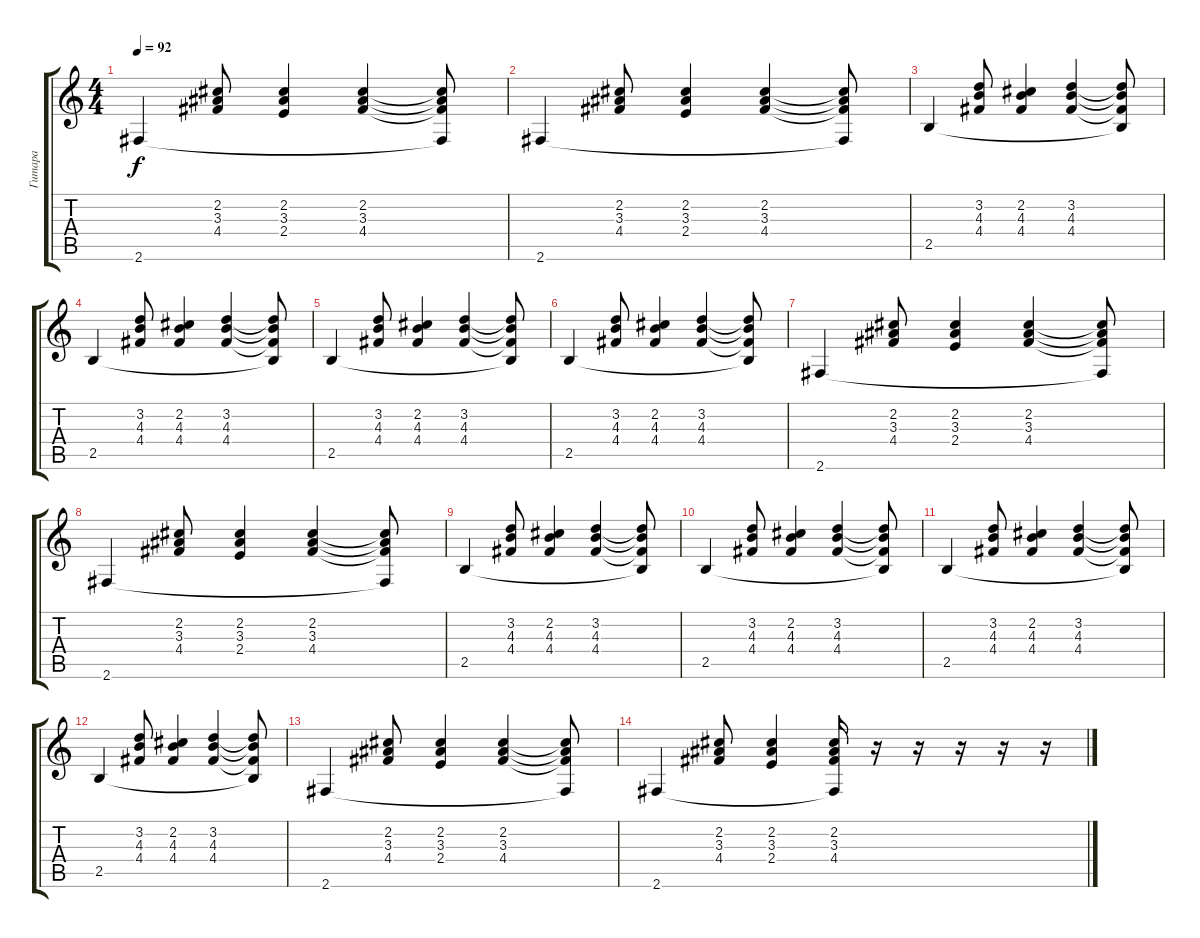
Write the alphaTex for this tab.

\track ("Гитара" "Гитара") {instrument acousticguitarnylon}
\staff {score tabs}
\tuning (E4 B3 G3 D3 A2 E2) {hide}
\ts (4 4)
\tempo 92
\clef g2
\ks c
2.6.4{dy f} (2.2 3.3 4.4).8 (2.2 3.3 2.4).4 (2.2 3.3 4.4).4 (2.2{t} 3.3{t} 4.4{t} 2.6{t}).8 |
2.6.4 (2.2 3.3 4.4).8 (2.2 3.3 2.4).4 (2.2 3.3 4.4).4 (2.2{t} 3.3{t} 4.4{t} 2.6{t}).8 |
2.5.4 (3.2 4.3 4.4).8 (2.2 4.3 4.4).4 (3.2 4.3 4.4).4 (3.2{t} 4.3{t} 4.4{t} 2.5{t}).8 |
2.5.4 (3.2 4.3 4.4).8 (2.2 4.3 4.4).4 (3.2 4.3 4.4).4 (3.2{t} 4.3{t} 4.4{t} 2.5{t}).8 |
2.5.4 (3.2 4.3 4.4).8 (2.2 4.3 4.4).4 (3.2 4.3 4.4).4 (3.2{t} 4.3{t} 4.4{t} 2.5{t}).8 |
2.5.4 (3.2 4.3 4.4).8 (2.2 4.3 4.4).4 (3.2 4.3 4.4).4 (3.2{t} 4.3{t} 4.4{t} 2.5{t}).8 |
2.6.4 (2.2 3.3 4.4).8 (2.2 3.3 2.4).4 (2.2 3.3 4.4).4 (2.2{t} 3.3{t} 4.4{t} 2.6{t}).8 |
2.6.4 (2.2 3.3 4.4).8 (2.2 3.3 2.4).4 (2.2 3.3 4.4).4 (2.2{t} 3.3{t} 4.4{t} 2.6{t}).8 |
2.5.4 (3.2 4.3 4.4).8 (2.2 4.3 4.4).4 (3.2 4.3 4.4).4 (3.2{t} 4.3{t} 4.4{t} 2.5{t}).8 |
2.5.4 (3.2 4.3 4.4).8 (2.2 4.3 4.4).4 (3.2 4.3 4.4).4 (3.2{t} 4.3{t} 4.4{t} 2.5{t}).8 |
2.5.4 (3.2 4.3 4.4).8 (2.2 4.3 4.4).4 (3.2 4.3 4.4).4 (3.2{t} 4.3{t} 4.4{t} 2.5{t}).8 |
2.5.4 (3.2 4.3 4.4).8 (2.2 4.3 4.4).4 (3.2 4.3 4.4).4 (3.2{t} 4.3{t} 4.4{t} 2.5{t}).8 |
2.6.4 (2.2 3.3 4.4).8 (2.2 3.3 2.4).4 (2.2 3.3 4.4).4 (2.2{t} 3.3{t} 4.4{t} 2.6{t}).8 |
2.6.4 (2.2 3.3 4.4).8 (2.2 3.3 2.4).4 (2.2 3.3 4.4 2.6{t}).16 r.16 r.16 r.16 r.16 r.16
